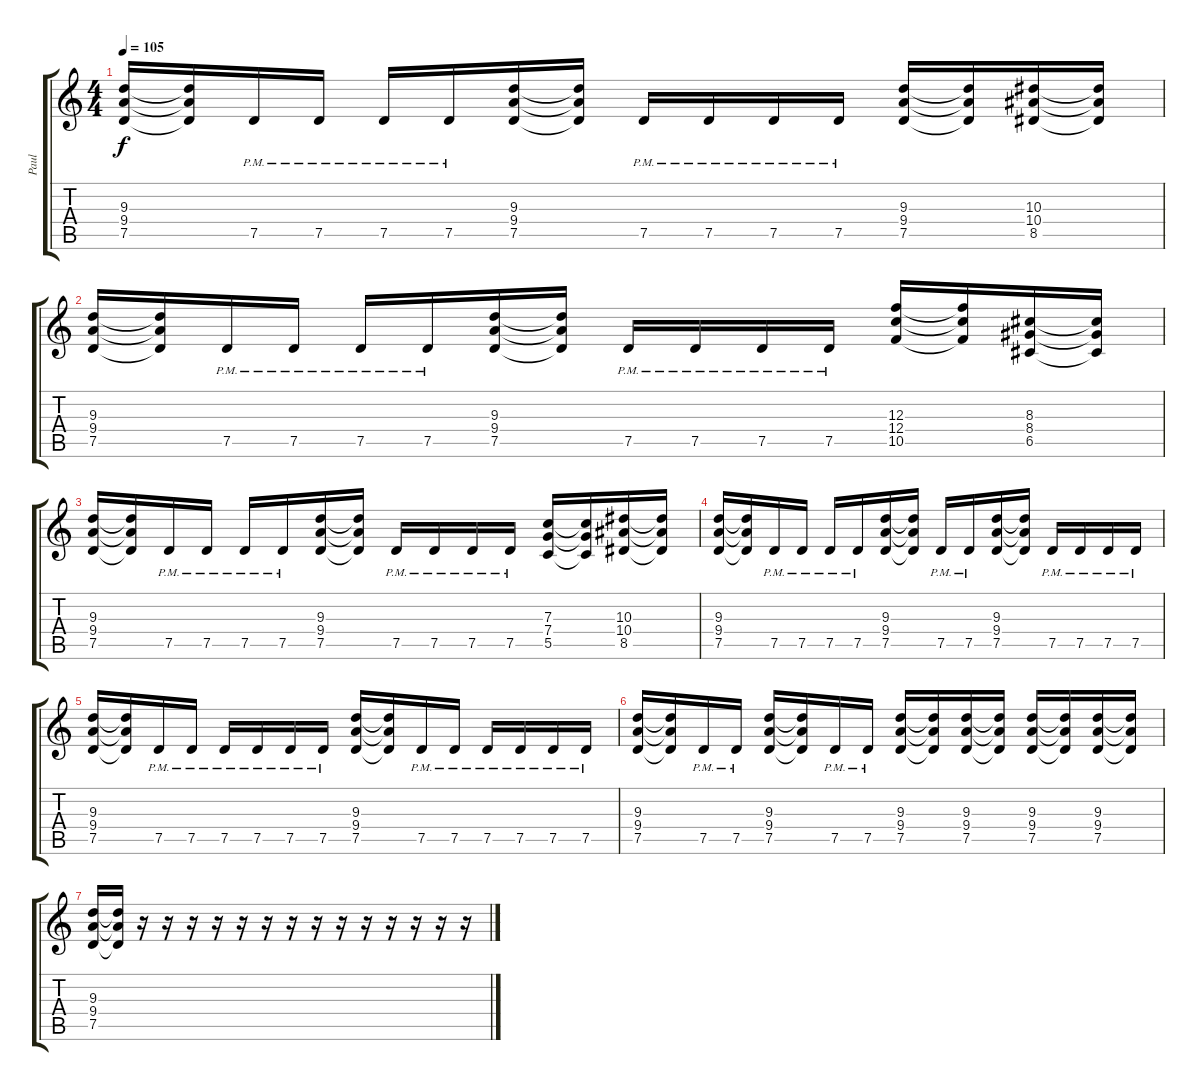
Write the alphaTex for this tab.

\track ("Paul" "Paul") {instrument distortionguitar}
\staff {score tabs}
\tuning (D4 A3 F3 C3 G2 C2) {hide}
\ts (4 4)
\tempo 105
\clef g2
\ks c
(9.3 9.4 7.5).16{dy f} (9.3{t} 9.4{t} 7.5{t}).16 7.5{pm}.16 7.5{pm}.16 7.5{pm}.16 7.5{pm}.16 (9.3 9.4 7.5).16 (9.3{t} 9.4{t} 7.5{t}).16 7.5{pm}.16 7.5{pm}.16 7.5{pm}.16 7.5{pm}.16 (9.3 9.4 7.5).16 (9.3{t} 9.4{t} 7.5{t}).16 (10.3 10.4 8.5).16 (10.3{t} 10.4{t} 8.5{t}).16 |
(9.3 9.4 7.5).16 (9.3{t} 9.4{t} 7.5{t}).16 7.5{pm}.16 7.5{pm}.16 7.5{pm}.16 7.5{pm}.16 (9.3 9.4 7.5).16 (9.3{t} 9.4{t} 7.5{t}).16 7.5{pm}.16 7.5{pm}.16 7.5{pm}.16 7.5{pm}.16 (12.3 12.4 10.5).16 (12.3{t} 12.4{t} 10.5{t}).16 (8.3 8.4 6.5).16 (8.3{t} 8.4{t} 6.5{t}).16 |
(9.3 9.4 7.5).16 (9.3{t} 9.4{t} 7.5{t}).16 7.5{pm}.16 7.5{pm}.16 7.5{pm}.16 7.5{pm}.16 (9.3 9.4 7.5).16 (9.3{t} 9.4{t} 7.5{t}).16 7.5{pm}.16 7.5{pm}.16 7.5{pm}.16 7.5{pm}.16 (7.3 7.4 5.5).16 (7.3{t} 7.4{t} 5.5{t}).16 (10.3 10.4 8.5).16 (10.3{t} 10.4{t} 8.5{t}).16 |
(9.3 9.4 7.5).16 (9.3{t} 9.4{t} 7.5{t}).16 7.5{pm}.16 7.5{pm}.16 7.5{pm}.16 7.5{pm}.16 (9.3 9.4 7.5).16 (9.3{t} 9.4{t} 7.5{t}).16 7.5{pm}.16 7.5{pm}.16 (9.3 9.4 7.5).16 (9.3{t} 9.4{t} 7.5{t}).16 7.5{pm}.16 7.5{pm}.16 7.5{pm}.16 7.5{pm}.16 |
(9.3 9.4 7.5).16 (9.3{t} 9.4{t} 7.5{t}).16 7.5{pm}.16 7.5{pm}.16 7.5{pm}.16 7.5{pm}.16 7.5{pm}.16 7.5{pm}.16 (9.3 9.4 7.5).16 (9.3{t} 9.4{t} 7.5{t}).16 7.5{pm}.16 7.5{pm}.16 7.5{pm}.16 7.5{pm}.16 7.5{pm}.16 7.5{pm}.16 |
(9.3 9.4 7.5).16 (9.3{t} 9.4{t} 7.5{t}).16 7.5{pm}.16 7.5{pm}.16 (9.3 9.4 7.5).16 (9.3{t} 9.4{t} 7.5{t}).16 7.5{pm}.16 7.5{pm}.16 (9.3 9.4 7.5).16 (9.3{t} 9.4{t} 7.5{t}).16 (9.3 9.4 7.5).16 (9.3{t} 9.4{t} 7.5{t}).16 (9.3 9.4 7.5).16 (9.3{t} 9.4{t} 7.5{t}).16 (9.3 9.4 7.5).16 (9.3{t} 9.4{t} 7.5{t}).16 |
(9.3 9.4 7.5).16 (9.3{t} 9.4{t} 7.5{t}).16 r.16 r.16 r.16 r.16 r.16 r.16 r.16 r.16 r.16 r.16 r.16 r.16 r.16 r.16
